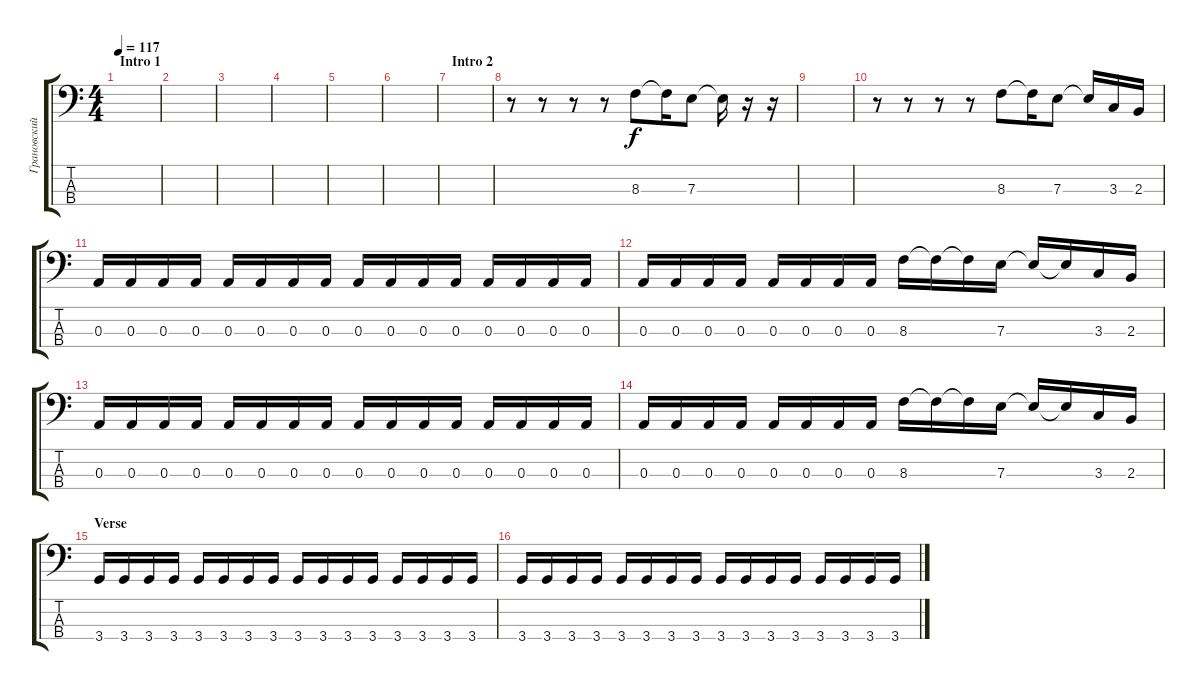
\track ("Грановский (Bass)" "Грановский") {instrument electricbassfinger}
\staff {score tabs}
\tuning (G2 D2 A1 E1) {hide}
\ts (4 4)
\section ("" "Intro 1")
\tempo 117
\clef f4
\ks c
|
|
|
|
|
|
\section ("" "Intro 2")
|
r.8 r.8 r.8 r.8 8.3.8 8.3{t}.16 7.3.8 7.3{t}.16 r.16 r.16 |
|
r.8 r.8 r.8 r.8 8.3.8 8.3{t}.16 7.3.8 7.3{t}.16 3.3.16 2.3.16 |
0.3.16 0.3.16 0.3.16 0.3.16 0.3.16 0.3.16 0.3.16 0.3.16 0.3.16 0.3.16 0.3.16 0.3.16 0.3.16 0.3.16 0.3.16 0.3.16 |
0.3.16 0.3.16 0.3.16 0.3.16 0.3.16 0.3.16 0.3.16 0.3.16 8.3.16 8.3{t}.16 8.3{t}.16 7.3.16 7.3{t}.16 7.3{t}.16 3.3.16 2.3.16 |
0.3.16 0.3.16 0.3.16 0.3.16 0.3.16 0.3.16 0.3.16 0.3.16 0.3.16 0.3.16 0.3.16 0.3.16 0.3.16 0.3.16 0.3.16 0.3.16 |
0.3.16 0.3.16 0.3.16 0.3.16 0.3.16 0.3.16 0.3.16 0.3.16 8.3.16 8.3{t}.16 8.3{t}.16 7.3.16 7.3{t}.16 7.3{t}.16 3.3.16 2.3.16 |
\section ("" "Verse")
3.4.16 3.4.16 3.4.16 3.4.16 3.4.16 3.4.16 3.4.16 3.4.16 3.4.16 3.4.16 3.4.16 3.4.16 3.4.16 3.4.16 3.4.16 3.4.16 |
3.4.16 3.4.16 3.4.16 3.4.16 3.4.16 3.4.16 3.4.16 3.4.16 3.4.16 3.4.16 3.4.16 3.4.16 3.4.16 3.4.16 3.4.16 3.4.16
